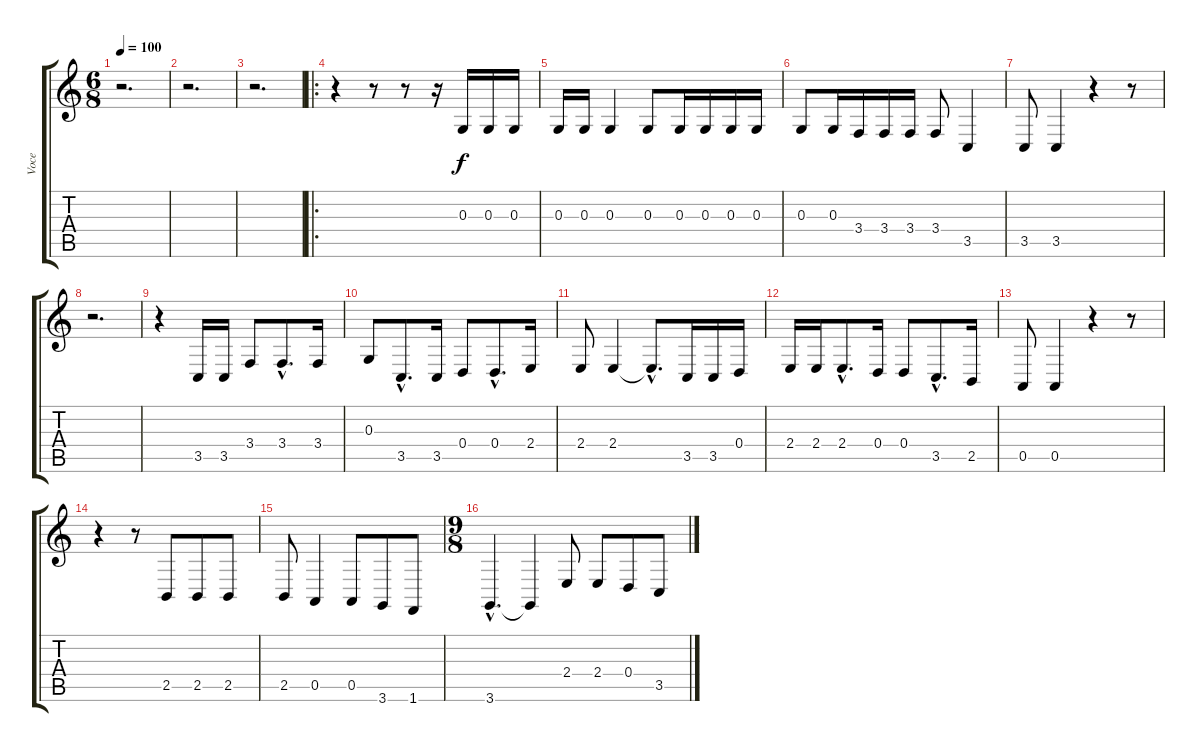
\track ("Voce" "Voce") {instrument lead2sawtooth}
\staff {score tabs}
\tuning (E4 B3 G3 D3 A2 E2) {hide}
\ts (6 8)
\tempo 100
\clef g2
\ks c
r.2{d dy f instrument lead2sawtooth} |
r.2{d} |
r.2{d} |
\ro
r.4 r.8 r.8 r.16 0.3.16 0.3.16 0.3.16 |
0.3.16 0.3.16 0.3.4 0.3.8 0.3.16 0.3.16 0.3.16 0.3.16 |
0.3.8 0.3.16 3.4.16 3.4.16 3.4.16 3.4.8 3.5.4 |
3.5.8 3.5.4 r.4 r.8 |
r.2{d} |
r.4 3.5.16 3.5.16 3.4.8 3.4{hac}.8{d} 3.4.16 |
0.3.8 3.5{hac}.8{d} 3.5.16 0.4.8 0.4{hac}.8{d} 2.4.16 |
2.4.8 2.4.4 2.4{hac t}.8{d} 3.5.16 3.5.16 0.4.16 |
2.4.16 2.4.16 2.4{hac}.8{d} 0.4.16 0.4.8 3.5{hac}.8{d} 2.5.16 |
0.5.8 0.5.4 r.4 r.8 |
r.4 r.8 2.5.8 2.5.8 2.5.8 |
2.5.8 0.5.4 0.5.8 3.6.8 1.6.8 |
\ts (9 8)
3.6{hac}.4{d} 3.6{t}.4 2.4.8 2.4.8 0.4.8 3.5.8
